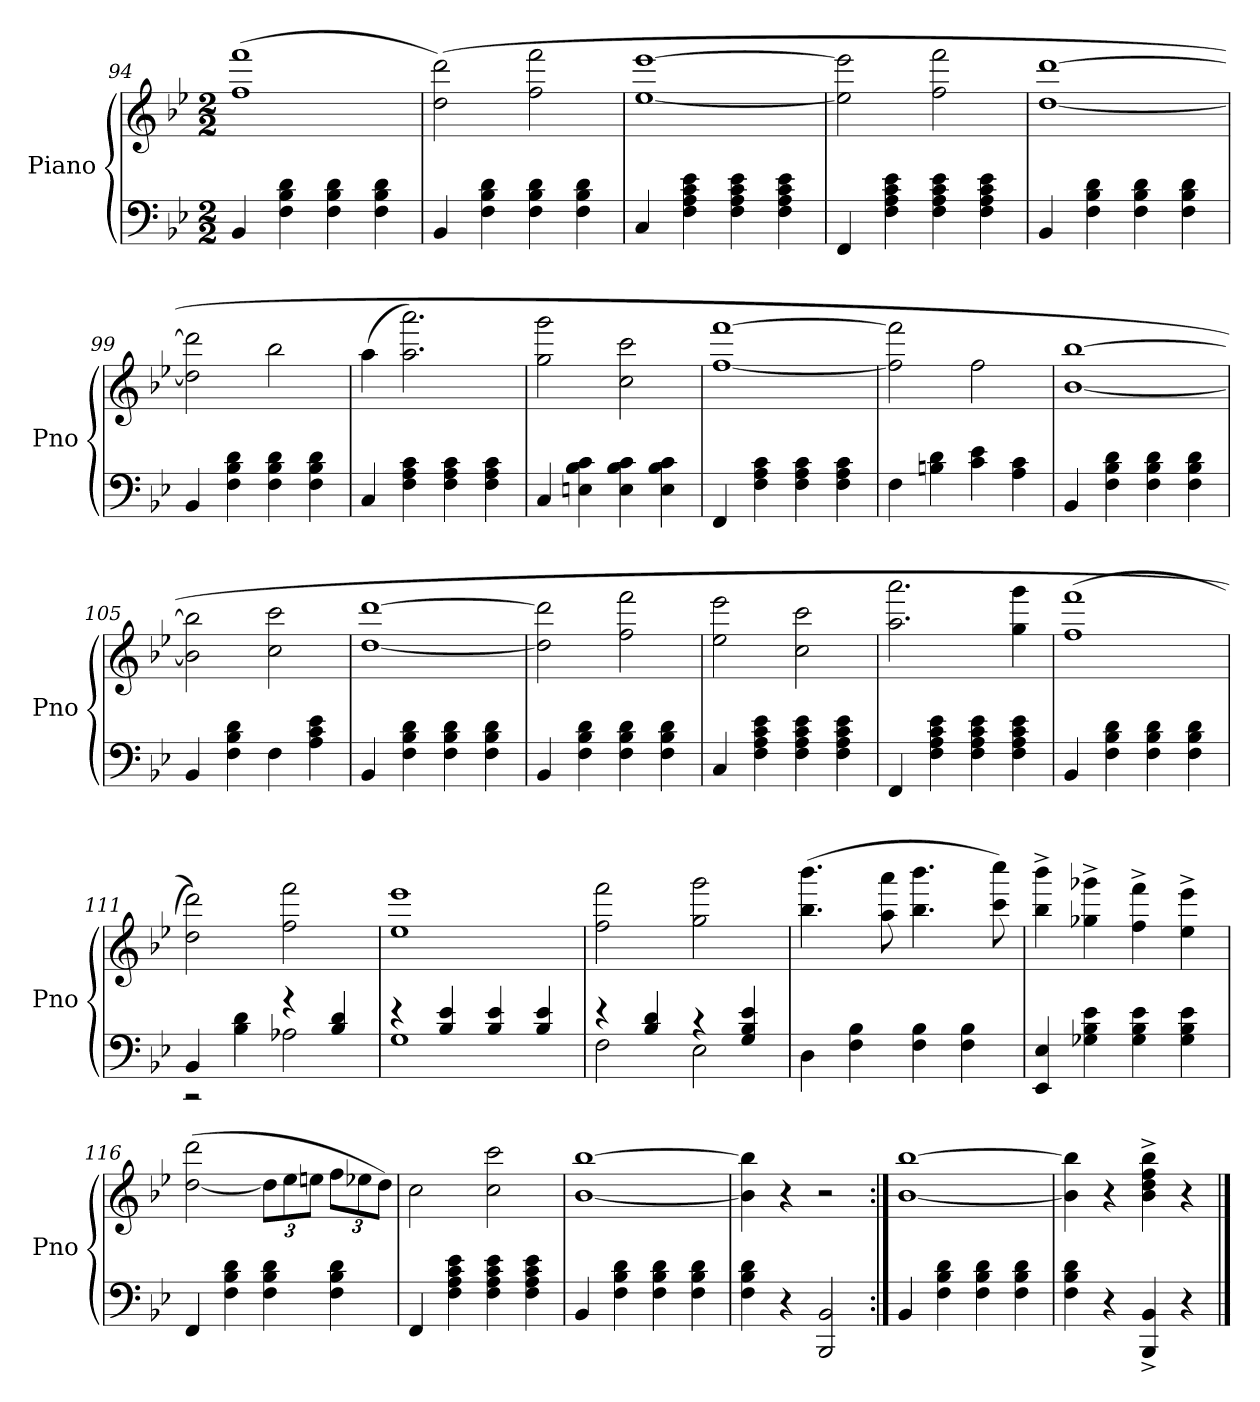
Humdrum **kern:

**kern	**kern
*part1	*part1
*staff2	*staff1
*I"Piano	*
*I'Pno	*
*clefF4	*clefG2
*k[b-e-]	*k[b-e-]
*M2/2	*M2/2
=94	=94
4BB-/	(1ff 1fff
4F\ 4B-\ 4d\	.
4F\ 4B-\ 4d\	.
4F\ 4B-\ 4d\	.
=95	=95
4BB-/	(2dd\ 2ddd\)
4F\ 4B-\ 4d\	.
4F\ 4B-\ 4d\	2ff\ 2fff\
4F\ 4B-\ 4d\	.
=96	=96
4C/	[1ee- [1eee-
4F\ 4A\ 4c\ 4e-\	.
4F\ 4A\ 4c\ 4e-\	.
4F\ 4A\ 4c\ 4e-\	.
=97	=97
4FF/	2ee-]\ 2eee-]\
4F\ 4A\ 4c\ 4e-\	.
4F\ 4A\ 4c\ 4e-\	2ff\ 2fff\
4F\ 4A\ 4c\ 4e-\	.
=98	=98
4BB-/	[1dd [1ddd
4F\ 4B-\ 4d\	.
4F\ 4B-\ 4d\	.
4F\ 4B-\ 4d\	.
=99	=99
4BB-/	2dd]\ 2ddd]\
4F\ 4B-\ 4d\	.
4F\ 4B-\ 4d\	2bb-\
4F\ 4B-\ 4d\	.
=100	=100
4C/	(4aa\
4F\ 4A\ 4c\	2.aa\ 2.aaa\)
4F\ 4A\ 4c\	.
4F\ 4A\ 4c\	.
=101	=101
4C/	2gg\ 2ggg\
4En\ 4B-\ 4c\	.
4E\ 4B-\ 4c\	2cc\ 2ccc\
4E\ 4B-\ 4c\	.
=102	=102
4FF/	[1ff [1fff
4F\ 4A\ 4c\	.
4F\ 4A\ 4c\	.
4F\ 4A\ 4c\	.
=103	=103
4F\	2ff]\ 2fff]\
4Bn\ 4d\	.
4c\ 4e-\	2ff\
4A\ 4c\	.
=104	=104
4BB-/	[1b- [1bb-
4F\ 4B-\ 4d\	.
4F\ 4B-\ 4d\	.
4F\ 4B-\ 4d\	.
=105	=105
4BB-/	2b-]\ 2bb-]\
4F\ 4B-\ 4d\	.
4F\	2cc\ 2ccc\
4A\ 4c\ 4e-\	.
=106	=106
4BB-/	[1dd [1ddd
4F\ 4B-\ 4d\	.
4F\ 4B-\ 4d\	.
4F\ 4B-\ 4d\	.
=107	=107
4BB-/	2dd]\ 2ddd]\
4F\ 4B-\ 4d\	.
4F\ 4B-\ 4d\	2ff\ 2fff\
4F\ 4B-\ 4d\	.
=108	=108
4C/	2ee-\ 2eee-\
4F\ 4A\ 4c\ 4e-\	.
4F\ 4A\ 4c\ 4e-\	2cc\ 2ccc\
4F\ 4A\ 4c\ 4e-\	.
=109	=109
4FF/	2.aa\ 2.aaa\
4F\ 4A\ 4c\ 4e-\	.
4F\ 4A\ 4c\ 4e-\	.
4F\ 4A\ 4c\ 4e-\	4gg\ 4ggg\
=110	=110
4BB-/	(1ff 1fff
4F\ 4B-\ 4d\	.
4F\ 4B-\ 4d\	.
4F\ 4B-\ 4d\	.
=111	=111
*^	*
4BB-/	2r	2dd\ 2ddd\))
4B-\ 4d\	.	.
4r	2A-X\	2ff\ 2fff\
4B-/ 4d/	.	.
=112	=112	=112
4r	1G	1ee- 1eee-
4B-/ 4e-/	.	.
4B-/ 4e-/	.	.
4B-/ 4e-/	.	.
=113	=113	=113
4r	2F\	2ff\ 2fff\
4B-/ 4d/	.	.
4r	2E-\	2gg\ 2ggg\
4G/ 4B-/ 4e-/	.	.
*v	*v	*
=114	=114
4D\	(4.bb-\ 4.bbb-\
4F\ 4B-\	.
.	8aa\ 8aaa\
4F\ 4B-\	4.bb-\ 4.bbb-\
4F\ 4B-\	.
.	8ccc\ 8cccc\)
=115	=115
4EE-/ 4E-/	4bb-^\ 4bbb-^\
4G-X\ 4B-\ 4e-\	4gg-X^\ 4ggg-X^\
4G-\ 4B-\ 4e-\	4ff^\ 4fff^\
4G-\ 4B-\ 4e-\	4ee-^\ 4eee-^\
=116	=116
4FF/	([2dd\ 2ddd\
4F\ 4B-\ 4d\	.
4F\ 4B-\ 4d\	12dd\L]
.	12ee-\
.	12een\J
4F\ 4B-\ 4d\	12ff\L
.	12ee-X\
.	12dd\J)
=117	=117
4FF/	2cc\
4F\ 4A\ 4c\ 4e-\	.
4F\ 4A\ 4c\ 4e-\	2cc\ 2ccc\
4F\ 4A\ 4c\ 4e-\	.
=118	=118
4BB-/	[1b- [1bb-
4F\ 4B-\ 4d\	.
4F\ 4B-\ 4d\	.
4F\ 4B-\ 4d\	.
=119	=119
4F\ 4B-\ 4d\	4b-]\ 4bb-]\
4r	4r
2BBB-/ 2BB-/	2r
=120:|!	=120:|!
4BB-/	[1b- [1bb-
4F\ 4B-\ 4d\	.
4F\ 4B-\ 4d\	.
4F\ 4B-\ 4d\	.
=121	=121
4F\ 4B-\ 4d\	4b-]\ 4bb-]\
4r	4r
4BBB-^/ 4BB-^/	4b-^\ 4dd^\ 4ff^\ 4bb-^\
4r	4r
==	==
*-	*-
